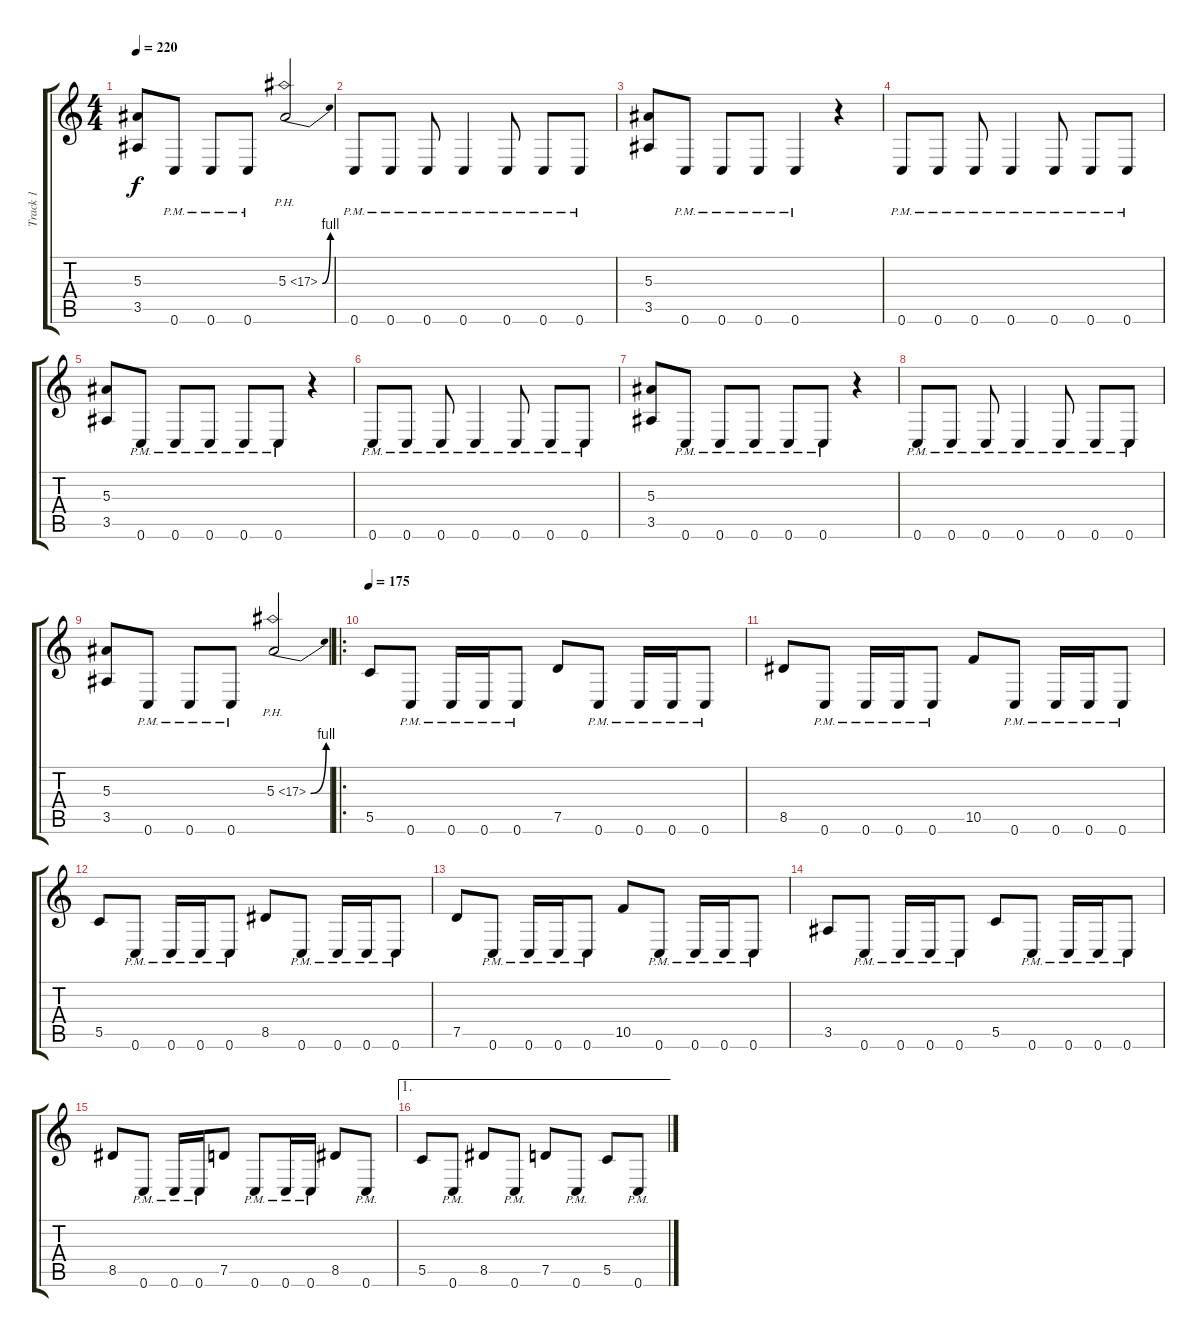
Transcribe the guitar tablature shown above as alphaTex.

\track ("Track 1" "Track 1") {instrument distortionguitar}
\staff {score tabs}
\tuning (D4 A3 F3 C3 G2 C2) {hide}
\ts (4 4)
\tempo 220
\clef g2
\ks c
(5.3 3.5).8{dy f} 0.6{pm}.8 0.6{pm}.8 0.6{pm}.8 5.3{be (bend 0 0 60 4) ph 12}.2 |
0.6{pm}.8 0.6{pm}.8 0.6{pm}.8 0.6{pm}.4 0.6{pm}.8 0.6{pm}.8 0.6{pm}.8 |
(5.3 3.5).8 0.6{pm}.8 0.6{pm}.8 0.6{pm}.8 0.6{pm}.4 r.4 |
0.6{pm}.8 0.6{pm}.8 0.6{pm}.8 0.6{pm}.4 0.6{pm}.8 0.6{pm}.8 0.6{pm}.8 |
(5.3 3.5).8 0.6{pm}.8 0.6{pm}.8 0.6{pm}.8 0.6{pm}.8 0.6{pm}.8 r.4 |
0.6{pm}.8 0.6{pm}.8 0.6{pm}.8 0.6{pm}.4 0.6{pm}.8 0.6{pm}.8 0.6{pm}.8 |
(5.3 3.5).8 0.6{pm}.8 0.6{pm}.8 0.6{pm}.8 0.6{pm}.8 0.6{pm}.8 r.4 |
0.6{pm}.8 0.6{pm}.8 0.6{pm}.8 0.6{pm}.4 0.6{pm}.8 0.6{pm}.8 0.6{pm}.8 |
(5.3 3.5).8 0.6{pm}.8 0.6{pm}.8 0.6{pm}.8 5.3{be (bend 0 0 60 4) ph 12}.2 |
\ro
\tempo 175
5.5.8 0.6{pm}.8 0.6{pm}.16 0.6{pm}.16 0.6{pm}.8 7.5.8 0.6{pm}.8 0.6{pm}.16 0.6{pm}.16 0.6{pm}.8 |
8.5.8 0.6{pm}.8 0.6{pm}.16 0.6{pm}.16 0.6{pm}.8 10.5.8 0.6{pm}.8 0.6{pm}.16 0.6{pm}.16 0.6{pm}.8 |
5.5.8 0.6{pm}.8 0.6{pm}.16 0.6{pm}.16 0.6{pm}.8 8.5.8 0.6{pm}.8 0.6{pm}.16 0.6{pm}.16 0.6{pm}.8 |
7.5.8 0.6{pm}.8 0.6{pm}.16 0.6{pm}.16 0.6{pm}.8 10.5.8 0.6{pm}.8 0.6{pm}.16 0.6{pm}.16 0.6{pm}.8 |
3.5.8 0.6{pm}.8 0.6{pm}.16 0.6{pm}.16 0.6{pm}.8 5.5.8 0.6{pm}.8 0.6{pm}.16 0.6{pm}.16 0.6{pm}.8 |
8.5.8 0.6{pm}.8 0.6{pm}.16 0.6{pm}.16 7.5.8 0.6{pm}.8 0.6{pm}.16 0.6{pm}.16 8.5.8 0.6{pm}.8 |
\ae 1
5.5.8 0.6{pm}.8 8.5.8 0.6{pm}.8 7.5.8 0.6{pm}.8 5.5.8 0.6{pm}.8
